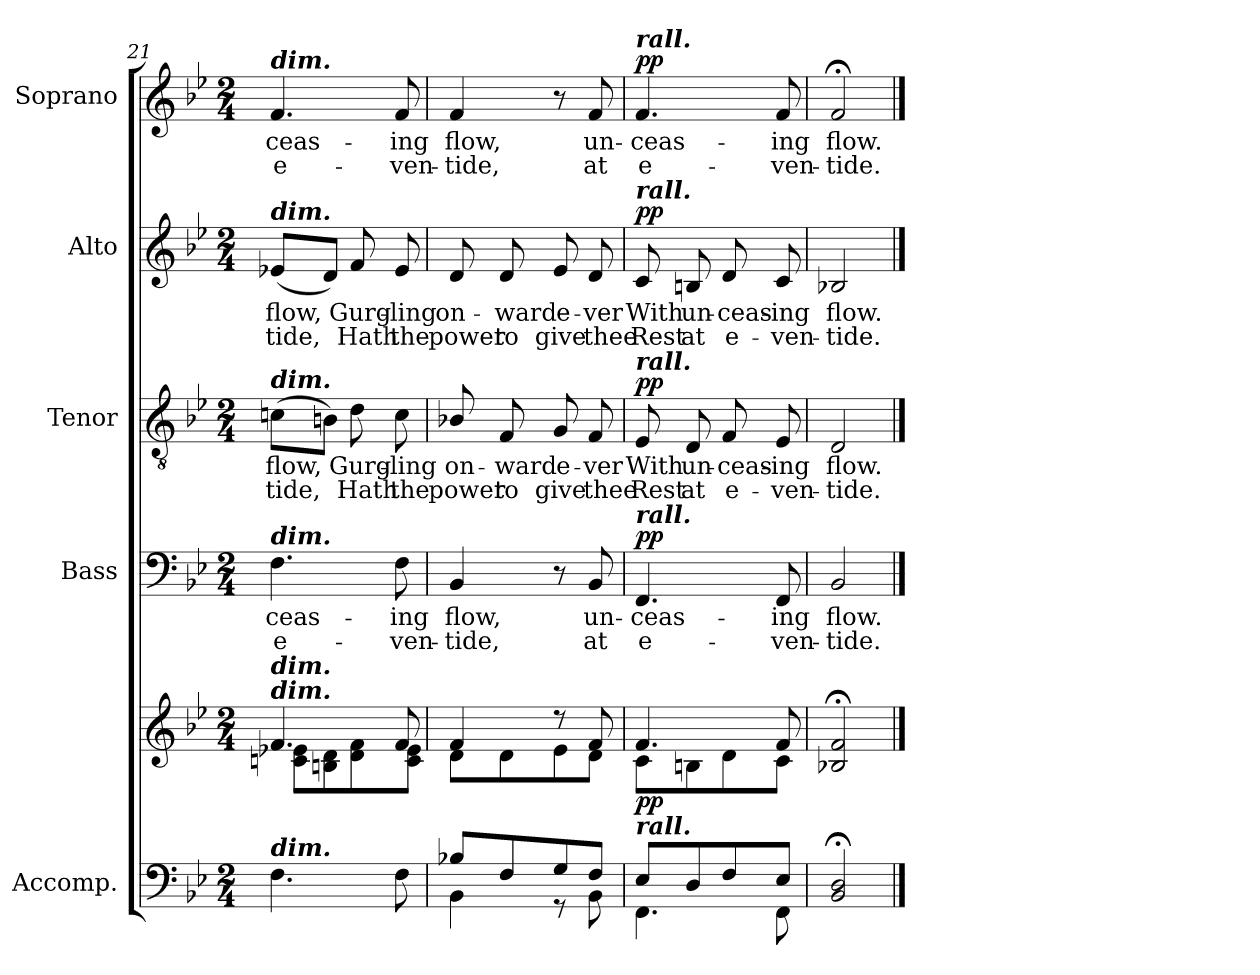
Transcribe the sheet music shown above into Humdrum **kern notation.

**kern	**kern	**dynam	**kern	**text	**text	**dynam	**kern	**text	**text	**dynam	**kern	**text	**text	**dynam	**kern	**text	**text	**dynam
*part5	*part5	*part5	*part4	*part4	*part4	*part4	*part3	*part3	*part3	*part3	*part2	*part2	*part2	*part2	*part1	*part1	*part1	*part1
*staff6	*staff5	*staff5/6	*staff4	*staff4	*staff4	*staff4	*staff3	*staff3	*staff3	*staff3	*staff2	*staff2	*staff2	*staff2	*staff1	*staff1	*staff1	*staff1
*I"Accomp.	*	*	*I"Bass	*	*	*	*I"Tenor	*	*	*	*I"Alto	*	*	*	*I"Soprano	*	*	*
*	*	*	*I'B	*	*	*	*I'T	*	*	*	*I'A	*	*	*	*I'S	*	*	*
!!LO:LB:g=z
*clefF4	*clefG2	*	*clefF4	*	*	*	*clefGv2	*	*	*	*clefG2	*	*	*	*clefG2	*	*	*
*k[b-e-]	*k[b-e-]	*	*k[b-e-]	*	*	*	*k[b-e-]	*	*	*	*k[b-e-]	*	*	*	*k[b-e-]	*	*	*
*B-:	*B-:	*	*B-:	*	*	*	*B-:	*	*	*	*B-:	*	*	*	*B-:	*	*	*
*M2/4	*M2/4	*	*M2/4	*	*	*	*M2/4	*	*	*	*M2/4	*	*	*	*M2/4	*	*	*
=21	=21	=21	=21	=21	=21	=21	=21	=21	=21	=21	=21	=21	=21	=21	=21	=21	=21	=21
*^	*^	*	*	*	*	*	*	*	*	*	*	*	*	*	*	*	*	*
!	!	!	!	!	!	!	!	!	!	!	!	!	!	!	!	!	!LO:TX:a:Bi:t=dim.	!	!	!
!	!	!	!	!	!	!	!	!	!	!	!	!	!LO:TX:a:Bi:t=dim.	!	!	!	!	!	!	!
!	!	!	!	!	!	!	!	!	!LO:TX:a:Bi:t=dim.	!	!	!	!	!	!	!	!	!	!	!
!	!	!	!	!	!LO:TX:a:Bi:t=dim.	!	!	!	!	!	!	!	!	!	!	!	!	!	!	!
!	!	!LO:TX:a:Bi:t=dim.	!	!	!	!	!	!	!	!	!	!	!	!	!	!	!	!	!	!
!	!	!LO:TX:a:Bi:t=dim.	!	!	!	!	!	!	!	!	!	!	!	!	!	!	!	!	!	!
!LO:TX:a:Bi:t=dim.	!	!	!	!	!	!	!	!	!	!	!	!	!	!	!	!	!	!	!	!
!	!	!	!	!	!	!LO:LY:b	!LO:LY:b	!	!	!LO:LY:b	!LO:LY:b	!	!	!LO:LY:b	!LO:LY:b	!	!	!LO:LY:b	!LO:LY:b	!
2ryy	4.F\	4.f/	8cn\ 8e-X\L	.	4.F	ceas-	-e-	.	(>8cnL	-flow,	tide,	.	(<8e-XL	-flow,	tide,	.	4.f	ceas-	-e-	.
.	.	.	8Bn\ 8d\	.	.	.	.	.	8BnJ)	.	.	.	8dJ)	.	.	.	.	.	.	.
!	!	!	!	!	!	!	!	!	!	!LO:LY:b	!LO:LY:b	!	!	!LO:LY:b	!LO:LY:b	!	!	!	!	!
.	.	.	8d\ 8f\	.	.	.	.	.	8d	Gurg-	-Hath	.	8f	Gurg-	-Hath	.	.	.	.	.
!	!	!	!	!	!	!LO:LY:b	!LO:LY:b	!	!	!LO:LY:b	!LO:LY:b	!	!	!LO:LY:b	!LO:LY:b	!	!	!LO:LY:b	!LO:LY:b	!
.	8F\	8f/	8c\ 8e-\J	.	8F	-ing	ven-	.	8c	ling	the	.	8e-	ling	the	.	8f	-ing	ven-	.
=22	=22	=22	=22	=22	=22	=22	=22	=22	=22	=22	=22	=22	=22	=22	=22	=22	=22	=22	=22	=22
!	!	!	!	!	!	!LO:LY:b	!LO:LY:b	!	!	!LO:LY:b	!LO:LY:b	!	!	!LO:LY:b	!LO:LY:b	!	!	!LO:LY:b	!LO:LY:b	!
8B-X/L	4BB-\	4f/	8d\L	.	4BB-	-flow,	tide,	.	8B-X/	on-	-power	.	8d	on-	-power	.	4f	-flow,	tide,	.
!	!	!	!	!	!	!	!	!	!	!LO:LY:b	!LO:LY:b	!	!	!LO:LY:b	!LO:LY:b	!	!	!	!	!
8F/	.	.	8d\	.	.	.	.	.	8F	ward	to	.	8d	ward	to	.	.	.	.	.
!	!	!	!	!	!	!	!	!	!	!LO:LY:b	!LO:LY:b	!	!	!LO:LY:b	!LO:LY:b	!	!	!	!	!
8G/	8r	8r	8e-\	.	8r	.	.	.	8G	e-	-give	.	8e-	e-	-give	.	8r	.	.	.
!	!	!	!	!	!	!LO:LY:b	!LO:LY:b	!	!	!LO:LY:b	!LO:LY:b	!	!	!LO:LY:b	!LO:LY:b	!	!	!LO:LY:b	!LO:LY:b	!
8F/J	8BB-\	8f/	8d\J	.	8BB-	un-	at	.	8F	ver	thee	.	8d	ver	thee	.	8f	un-	at	.
=23	=23	=23	=23	=23	=23	=23	=23	=23	=23	=23	=23	=23	=23	=23	=23	=23	=23	=23	=23	=23
!	!	!	!	!	!	!	!	!	!	!	!	!	!	!	!	!	!LO:TX:a:Bi:t=rall.	!	!	!
!	!	!	!	!	!	!	!	!	!	!	!	!	!LO:TX:a:Bi:t=rall.	!	!	!	!	!	!	!
!	!	!	!	!	!	!	!	!	!LO:TX:a:Bi:t=rall.	!	!	!	!	!	!	!	!	!	!	!
!	!	!	!	!	!LO:TX:a:Bi:t=rall.	!	!	!	!	!	!	!	!	!	!	!	!	!	!	!
!LO:TX:a:Bi:t=rall.	!	!	!	!	!	!	!	!	!	!	!	!	!	!	!	!	!	!	!	!
!	!	!	!	!LO:DY:b	!	!LO:LY:b	!LO:LY:b	!LO:DY:b	!	!LO:LY:b	!LO:LY:b	!LO:DY:b	!	!LO:LY:b	!LO:LY:b	!LO:DY:b	!	!LO:LY:b	!LO:LY:b	!LO:DY:b
8E-/L	4.FF\	4.f/	8c\L	pp	4.FF	ceas-	-e-	pp	8E-	With	Rest	pp	8c	With	Rest	pp	4.f	ceas-	-e-	pp
!	!	!	!	!	!	!	!	!	!	!LO:LY:b	!LO:LY:b	!	!	!LO:LY:b	!LO:LY:b	!	!	!	!	!
8D/	.	.	8Bn\	.	.	.	.	.	8D	un-	-at	.	8Bn	un-	-at	.	.	.	.	.
!	!	!	!	!	!	!	!	!	!	!LO:LY:b	!LO:LY:b	!	!	!LO:LY:b	!LO:LY:b	!	!	!	!	!
8F/	.	.	8d\	.	.	.	.	.	8F	ceas-	-e-	.	8d	ceas-	-e-	.	.	.	.	.
!	!	!	!	!	!	!LO:LY:b	!LO:LY:b	!	!	!LO:LY:b	!LO:LY:b	!	!	!LO:LY:b	!LO:LY:b	!	!	!LO:LY:b	!LO:LY:b	!
8E-/J	8FF\	8f/	8c\J	.	8FF	-ing	ven-	.	8E-	-ing	ven-	.	8c	-ing	ven-	.	8f	-ing	ven-	.
=24	=24	=24	=24	=24	=24	=24	=24	=24	=24	=24	=24	=24	=24	=24	=24	=24	=24	=24	=24	=24
!	!	!	!	!	!	!LO:LY:b	!LO:LY:b	!	!	!LO:LY:b	!LO:LY:b	!	!	!LO:LY:b	!LO:LY:b	!	!	!LO:LY:b	!LO:LY:b	!
2BB-/; 2D/;	2ryy	2B-X/;< 2f/;<	2ryy	.	2BB-	-flow.	tide.	.	2D	-flow.	tide.	.	2B-X	-flow.	tide.	.	2f;<	-flow.	tide.	.
*v	*v	*	*	*	*	*	*	*	*	*	*	*	*	*	*	*	*	*	*	*
*	*v	*v	*	*	*	*	*	*	*	*	*	*	*	*	*	*	*	*	*
==	==	==	==	==	==	==	==	==	==	==	==	==	==	==	==	==	==	==
*-	*-	*-	*-	*-	*-	*-	*-	*-	*-	*-	*-	*-	*-	*-	*-	*-	*-	*-
